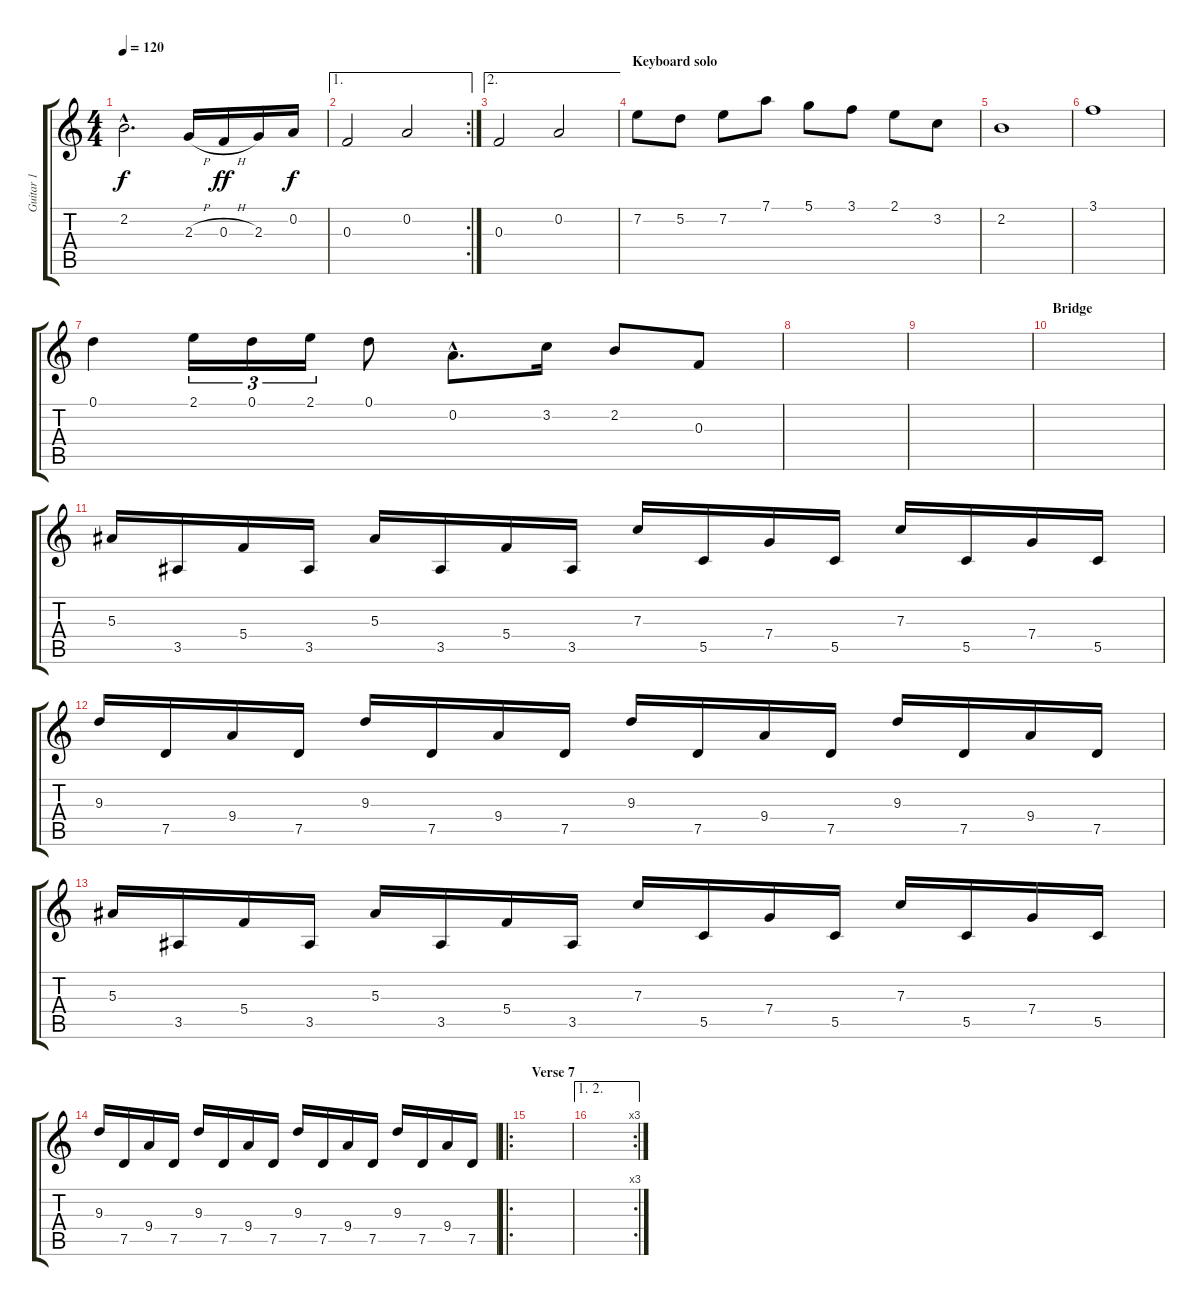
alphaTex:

\track ("Guitar 1" "Guitar 1") {instrument distortionguitar}
\staff {score tabs}
\tuning (D4 A3 F3 C3 G2 D2) {hide}
\ts (4 4)
\tempo 120
\clef g2
\ks c
2.2{hac}.2{d dy f} 2.3{h}.16 0.3{h}.16{dy ff} 2.3.16 0.2.16{dy f} |
\ae 1
\rc 2
0.3.2 0.2.2 |
\ae 2
0.3.2 0.2.2 |
\section ("" "Keyboard solo")
7.2.8 5.2.8 7.2.8 7.1.8 5.1.8 3.1.8 2.1.8 3.2.8 |
2.2.1 |
3.1.1 |
0.1.4 2.1.16{tu (3 2)} 0.1.16{tu (3 2)} 2.1.16{tu (3 2)} 0.1.8 0.2{hac}.8{d} 3.2.16 2.2.8 0.3.8 |
|
|
\section ("" "Bridge")
|
5.3.16 3.5.16 5.4.16 3.5.16 5.3.16 3.5.16 5.4.16 3.5.16 7.3.16 5.5.16 7.4.16 5.5.16 7.3.16 5.5.16 7.4.16 5.5.16 |
9.3.16 7.5.16 9.4.16 7.5.16 9.3.16 7.5.16 9.4.16 7.5.16 9.3.16 7.5.16 9.4.16 7.5.16 9.3.16 7.5.16 9.4.16 7.5.16 |
5.3.16{volume 7} 3.5.16 5.4.16 3.5.16 5.3.16 3.5.16 5.4.16 3.5.16 7.3.16 5.5.16 7.4.16 5.5.16 7.3.16 5.5.16 7.4.16 5.5.16 |
9.3.16 7.5.16 9.4.16 7.5.16 9.3.16 7.5.16 9.4.16 7.5.16 9.3.16 7.5.16 9.4.16 7.5.16 9.3.16 7.5.16 9.4.16 7.5.16 |
\ro
\section ("" "Verse 7")
|
\ae (1 2)
\rc 3
